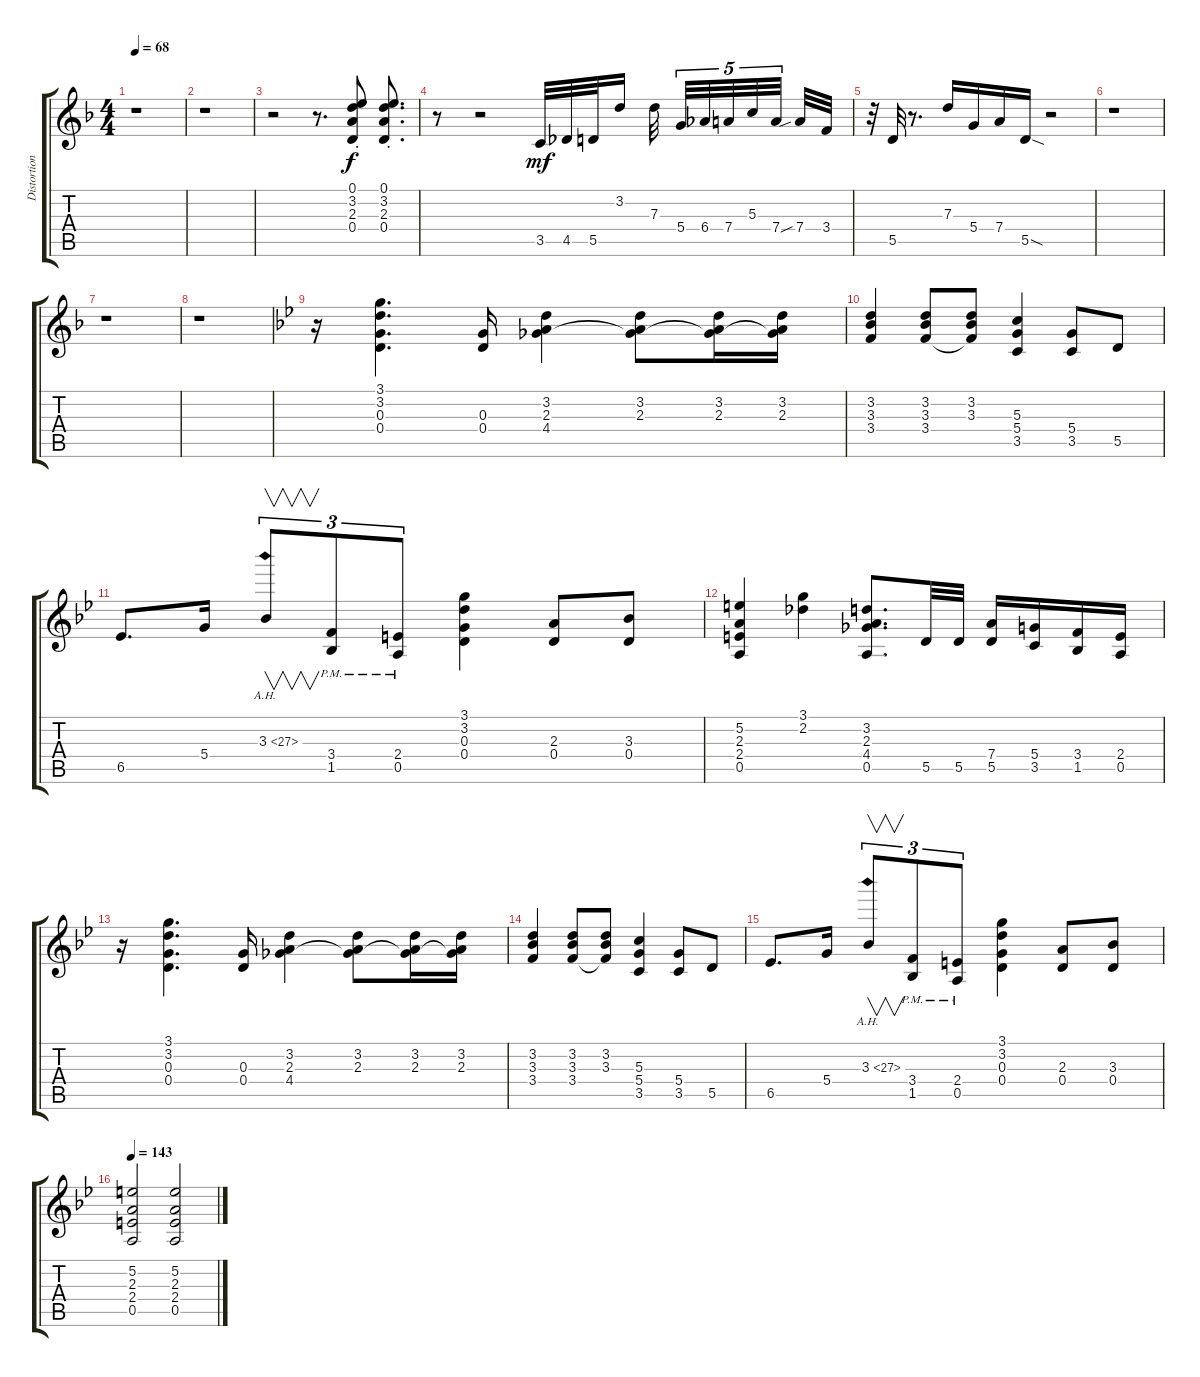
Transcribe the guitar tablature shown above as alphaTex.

\track ("Distortion L" "Distortion") {instrument distortionguitar}
\staff {score tabs}
\tuning (E4 B3 G3 D3 A2 D2) {hide}
\ts (4 4)
\tempo 68
\clef g2
\ks f
r.1{dy mf} |
r.1 |
r.2 r.8{d} (0.1{st} 3.2{st} 2.3{st} 0.4{st}).8{dy f} (0.1{st} 3.2{st} 2.3{st} 0.4{st}).8{d} |
r.8 r.2 3.5.32{dy mf} 4.5.32 5.5.32 3.2.16 7.3.32{beam splitsecondary} 5.4.32{tu (5 4)} 6.4.32{tu (5 4)} 7.4.32{tu (5 4)} 5.3.32{tu (5 4)} 7.4.32{tu (5 4) beam splitsecondary} 7.4{sib}.32 3.4.32 |
r.32 5.5.32 r.8{d} 7.3.16 5.4.16 7.4.16 5.5{sod}.16 r.2 |
r.1 |
r.1 |
r.1 |
\ks bb
r.16 (3.1 3.2 0.3 0.4).4{d} (0.3 0.4).16 (3.2 2.3 4.4).4 (3.2 2.3 4.4{t}).8 (3.2 2.3 4.4{t}).16 (3.2 2.3 4.4{t}).16 |
(3.2 3.3 3.4).4 (3.2 3.3 3.4).8 (3.2 3.3 3.4{t}).8 (5.3 5.4 3.5).4 (5.4 3.5).8 5.5.8 |
6.5.8{d} 5.4.16 3.3{ah 24}.8{v tu (3 2)} (3.4{pm} 1.5{pm}).8{tu (3 2)} (2.4{pm} 0.5{pm}).8{tu (3 2)} (3.1 3.2 0.3 0.4).4 (2.3 0.4).8 (3.3 0.4).8 |
(5.2 2.3 2.4 0.5).4 (3.1 2.2).4 (3.2 2.3 4.4 0.5).8{d} 5.5.32 5.5.32 (7.4 5.5).16 (5.4 3.5).16 (3.4 1.5).16 (2.4 0.5).16 |
r.16 (3.1 3.2 0.3 0.4).4{d} (0.3 0.4).16 (3.2 2.3 4.4).4 (3.2 2.3 4.4{t}).8 (3.2 2.3 4.4{t}).16 (3.2 2.3 4.4{t}).16 |
(3.2 3.3 3.4).4 (3.2 3.3 3.4).8 (3.2 3.3 3.4{t}).8 (5.3 5.4 3.5).4 (5.4 3.5).8 5.5.8 |
6.5.8{d} 5.4.16 3.3{ah 24}.8{v tu (3 2)} (3.4{pm} 1.5{pm}).8{tu (3 2)} (2.4{pm} 0.5{pm}).8{tu (3 2)} (3.1 3.2 0.3 0.4).4 (2.3 0.4).8 (3.3 0.4).8 |
\tempo 143
(5.2 2.3 2.4 0.5).2 (5.2 2.3 2.4 0.5).2
